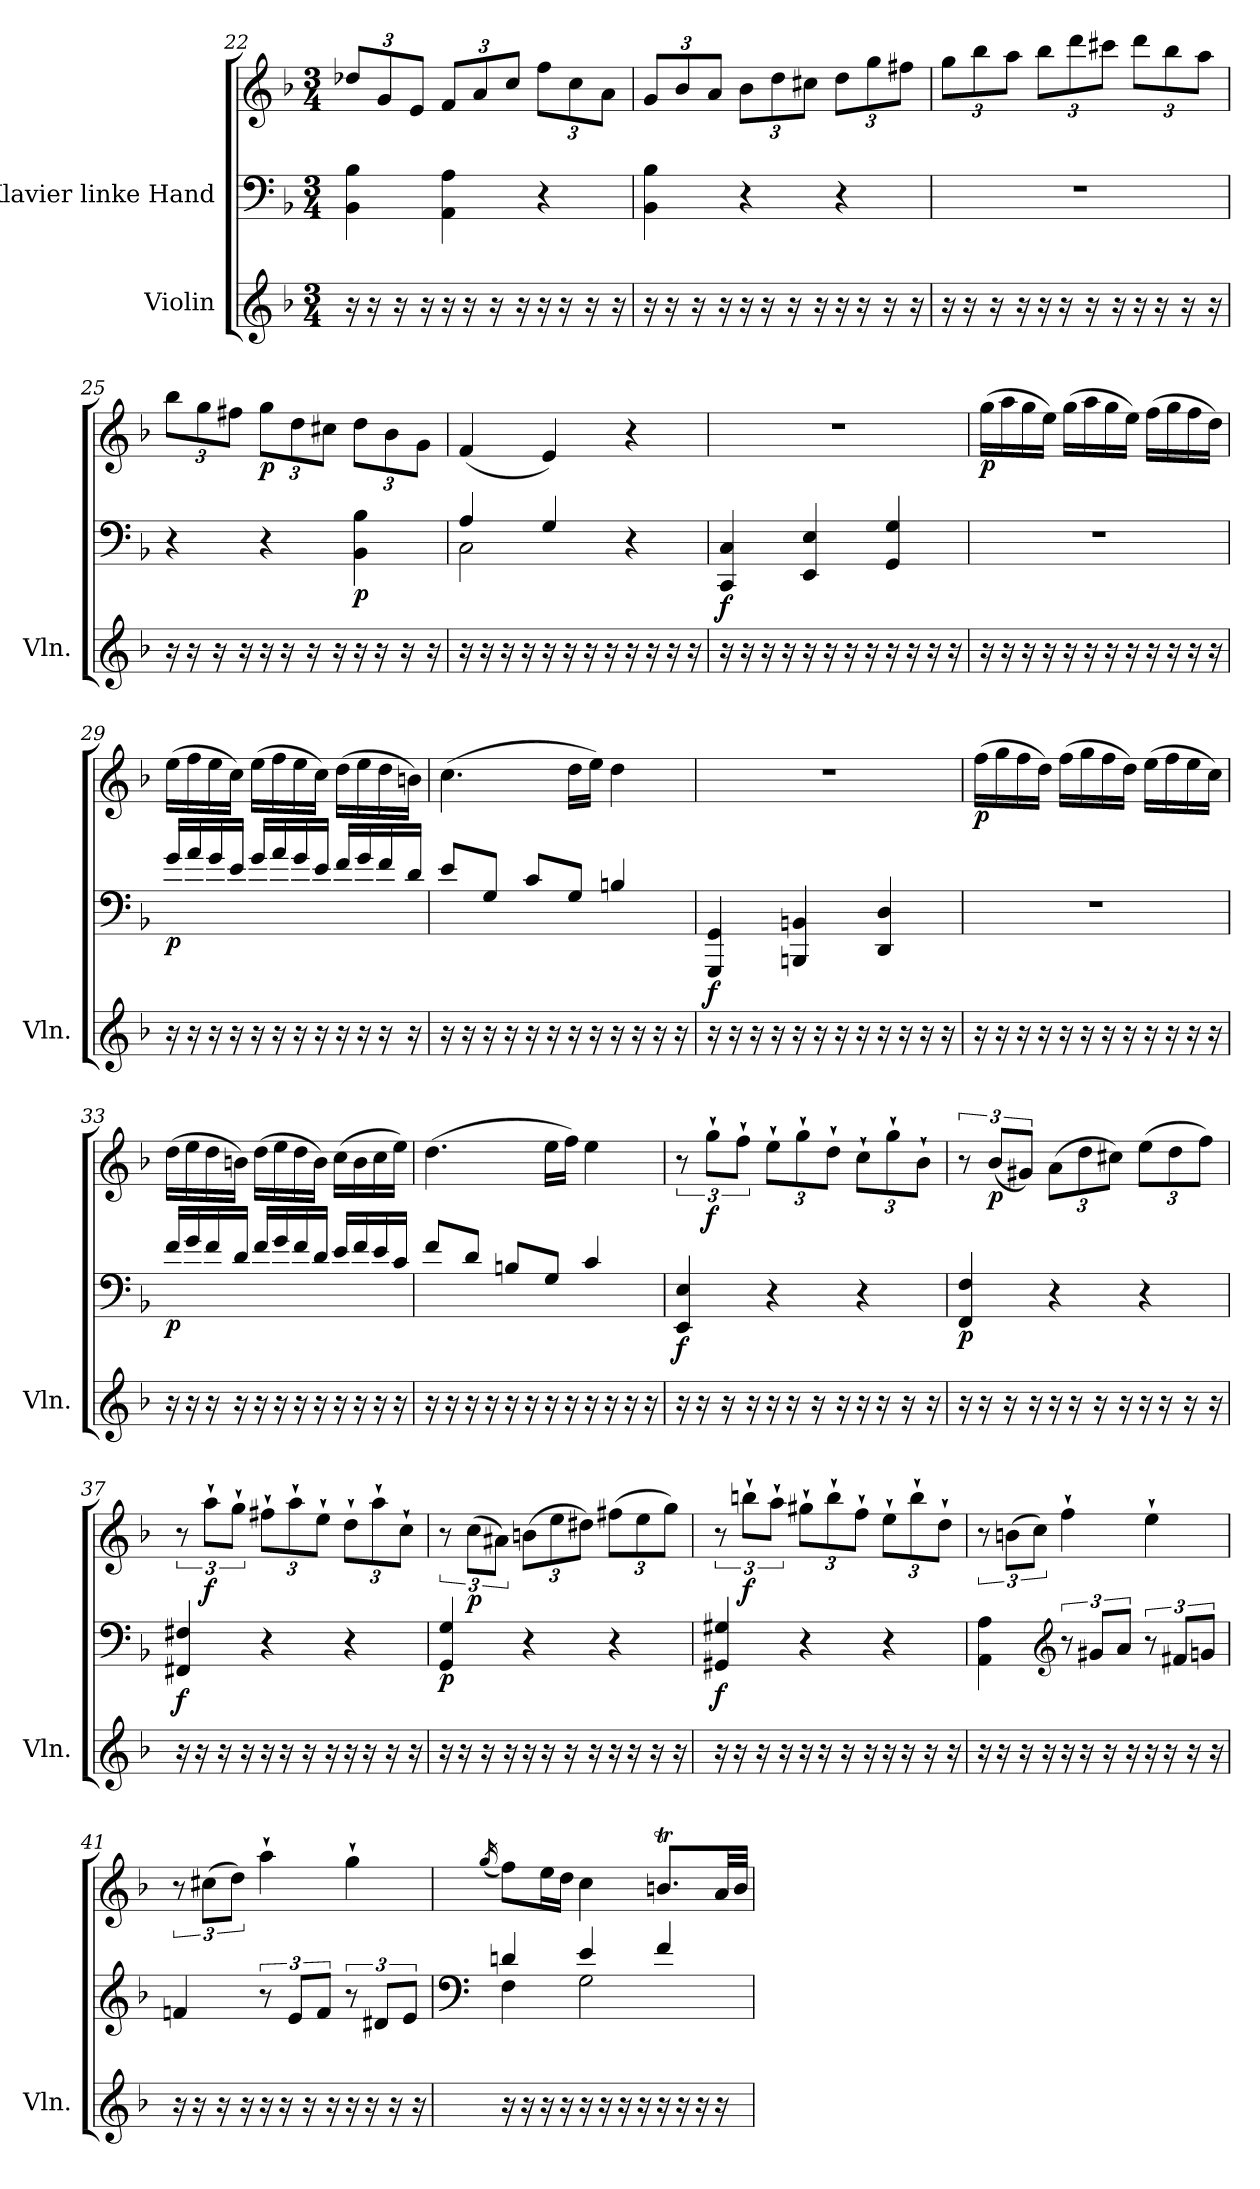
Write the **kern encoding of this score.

**kern	**kern	**kern	**dynam
*part2	*part1	*part1	*part1
*staff3	*staff2	*staff1	*staff1/2
*I"Violin	*I"Klavier linke Hand	*	*
*I'Vln.	*	*	*
!!LO:LB:g=z
*clefG2	*clefF4	*clefG2	*
*k[b-]	*k[b-]	*k[b-]	*
*M3/4	*M3/4	*M3/4	*
*	*	*Xbrackettup	*
=22	=22	=22	=22
16r	4BB-\ 4B-\	12dd-X/L	.
16r	.	.	.
.	.	12g/	.
16r	.	.	.
.	.	12e/J	.
16r	.	.	.
16r	4AA\ 4A\	12f/L	.
16r	.	.	.
.	.	12a/	.
16r	.	.	.
.	.	12cc/J	.
16r	.	.	.
16r	4r	12ff\L	.
16r	.	.	.
.	.	12cc\	.
16r	.	.	.
.	.	12a\J	.
16r	.	.	.
=23	=23	=23	=23
16r	4BB-\ 4B-\	12g/L	.
16r	.	.	.
.	.	12b-/	.
16r	.	.	.
.	.	12a/J	.
16r	.	.	.
16r	4r	12b-\L	.
16r	.	.	.
.	.	12dd\	.
16r	.	.	.
.	.	12cc#X\J	.
16r	.	.	.
16r	4r	12dd\L	.
16r	.	.	.
.	.	12gg\	.
16r	.	.	.
.	.	12ff#X\J	.
16r	.	.	.
=24	=24	=24	=24
16r	2.r	12gg\L	.
16r	.	.	.
.	.	12bb-\	.
16r	.	.	.
.	.	12aa\J	.
16r	.	.	.
16r	.	12bb-\L	.
16r	.	.	.
.	.	12ddd\	.
16r	.	.	.
.	.	12ccc#X\J	.
16r	.	.	.
16r	.	12ddd\L	.
16r	.	.	.
.	.	12bb-\	.
16r	.	.	.
.	.	12aa\J	.
16r	.	.	.
!!LO:PB:g=z
=25	=25	=25	=25
16r	4r	12bb-\L	.
16r	.	.	.
.	.	12gg\	.
16r	.	.	.
.	.	12ff#X\J	.
16r	.	.	.
!	!	!	!LO:DY:b
16r	4r	12gg\L	p
16r	.	.	.
.	.	12dd\	.
16r	.	.	.
.	.	12cc#X\J	.
16r	.	.	.
!	!	!	!LO:DY:b=2
16r	4BB-\ 4B-\	12dd\L	p
16r	.	.	.
.	.	12b-\	.
16r	.	.	.
.	.	12g\J	.
16r	.	.	.
=26	=26	=26	=26
*	*^	*	*
16r	4A/	2C\	(<4f/	.
16r	.	.	.	.
16r	.	.	.	.
16r	.	.	.	.
16r	4G/	.	4e/)	.
16r	.	.	.	.
16r	.	.	.	.
16r	.	.	.	.
16r	4r	4ryy	4r	.
16r	.	.	.	.
16r	.	.	.	.
16r	.	.	.	.
*	*v	*v	*	*
=27	=27	=27	=27
!	!	!	!LO:DY:b=2
16r	4CC/ 4C/	2.r	f
16r	.	.	.
16r	.	.	.
16r	.	.	.
16r	4EE/ 4E/	.	.
16r	.	.	.
16r	.	.	.
16r	.	.	.
16r	4GG/ 4G/	.	.
16r	.	.	.
16r	.	.	.
16r	.	.	.
=28	=28	=28	=28
!	!	!	!LO:DY:b
16r	2.r	(>16gg\LL	p
16r	.	16aa\	.
16r	.	16gg\	.
16r	.	16ee\JJ)	.
16r	.	(>16gg\LL	.
16r	.	16aa\	.
16r	.	16gg\	.
16r	.	16ee\JJ)	.
16r	.	(>16ff\LL	.
16r	.	16gg\	.
16r	.	16ff\	.
16r	.	16dd\JJ)	.
!!LO:LB:g=z
=29	=29	=29	=29
!	!	!	!LO:DY:b=2
16r	16g/LL	(>16ee\LL	p
16r	16a/	16ff\	.
16r	16g/	16ee\	.
16r	16e/JJ	16cc\JJ)	.
16r	16g/LL	(>16ee\LL	.
16r	16a/	16ff\	.
16r	16g/	16ee\	.
16r	16e/JJ	16cc\JJ)	.
16r	16f/LL	(>16dd\LL	.
16r	16g/	16ee\	.
16r	16f/	16dd\	.
16r	16d/JJ	16bn\JJ)	.
=30	=30	=30	=30
16r	8e/L	(>4.cc\	.
16r	.	.	.
16r	8G/J	.	.
16r	.	.	.
16r	8c/L	.	.
16r	.	.	.
16r	8G/J	16dd\LL	.
16r	.	16ee\JJ)	.
16r	4Bn/	4dd\	.
16r	.	.	.
16r	.	.	.
16r	.	.	.
=31	=31	=31	=31
!	!	!	!LO:DY:b=2
16r	4GGG/ 4GG/	2.r	f
16r	.	.	.
16r	.	.	.
16r	.	.	.
16r	4BBBn/ 4BBn/	.	.
16r	.	.	.
16r	.	.	.
16r	.	.	.
16r	4DD/ 4D/	.	.
16r	.	.	.
16r	.	.	.
16r	.	.	.
=32	=32	=32	=32
!	!	!	!LO:DY:b
16r	2.r	(>16ff\LL	p
16r	.	16gg\	.
16r	.	16ff\	.
16r	.	16dd\JJ)	.
16r	.	(>16ff\LL	.
16r	.	16gg\	.
16r	.	16ff\	.
16r	.	16dd\JJ)	.
16r	.	(>16ee\LL	.
16r	.	16ff\	.
16r	.	16ee\	.
16r	.	16cc\JJ)	.
!!LO:LB:g=z
=33	=33	=33	=33
!	!	!	!LO:DY:b=2
16r	16f/LL	(>16dd\LL	p
16r	16g/	16ee\	.
16r	16f/	16dd\	.
16r	16d/JJ	16bn\JJ)	.
16r	16f/LL	(>16dd\LL	.
16r	16g/	16ee\	.
16r	16f/	16dd\	.
16r	16d/JJ	16b\JJ)	.
16r	16e/LL	(>16cc\LL	.
16r	16f/	16b\	.
16r	16e/	16cc\	.
16r	16c/JJ	16ee\JJ)	.
=34	=34	=34	=34
16r	8f/L	(>4.dd\	.
16r	.	.	.
16r	8d/J	.	.
16r	.	.	.
16r	8Bn/L	.	.
16r	.	.	.
16r	8G/J	16ee\LL	.
16r	.	16ff\JJ)	.
16r	4c/	4ee\	.
16r	.	.	.
16r	.	.	.
16r	.	.	.
=35	=35	=35	=35
*	*	*brackettup	*
!	!	!	!LO:DY:b=2
16r	4EE/ 4E/	12r	f
16r	.	.	.
!	!	!	!LO:DY:b
.	.	12gg`\L	f
16r	.	.	.
.	.	12ff`\J	.
16r	.	.	.
*	*	*Xbrackettup	*
16r	4r	12ee`\L	.
16r	.	.	.
.	.	12gg`\	.
16r	.	.	.
.	.	12dd`\J	.
16r	.	.	.
16r	4r	12cc`\L	.
16r	.	.	.
.	.	12gg`\	.
16r	.	.	.
.	.	12b-`\J	.
16r	.	.	.
!!LO:LB:g=z
=36	=36	=36	=36
*	*	*brackettup	*
!	!	!	!LO:DY:b=2
16r	4FF/ 4F/	12r	p
16r	.	.	.
!	!	!	!LO:DY:b
.	.	(<12b-/L	p
16r	.	.	.
.	.	12g#X/J)	.
16r	.	.	.
*	*	*Xbrackettup	*
16r	4r	(>12a\L	.
16r	.	.	.
.	.	12dd\	.
16r	.	.	.
.	.	12cc#X\J)	.
16r	.	.	.
16r	4r	(>12ee\L	.
16r	.	.	.
.	.	12dd\	.
16r	.	.	.
.	.	12ff\J)	.
16r	.	.	.
=37	=37	=37	=37
*	*	*brackettup	*
!	!	!	!LO:DY:b=2
16r	4FF#X/ 4F#X/	12r	f
16r	.	.	.
!	!	!	!LO:DY:b
.	.	12aa`\L	f
16r	.	.	.
.	.	12gg`\J	.
16r	.	.	.
*	*	*Xbrackettup	*
16r	4r	12ff#X`\L	.
16r	.	.	.
.	.	12aa`\	.
16r	.	.	.
.	.	12ee`\J	.
16r	.	.	.
16r	4r	12dd`\L	.
16r	.	.	.
.	.	12aa`\	.
16r	.	.	.
.	.	12cc`\J	.
16r	.	.	.
=38	=38	=38	=38
*	*	*brackettup	*
!	!	!	!LO:DY:b=2
16r	4GG/ 4G/	12r	p
16r	.	.	.
!	!	!	!LO:DY:b
.	.	(>12cc\L	p
16r	.	.	.
.	.	12a#X\J)	.
16r	.	.	.
*	*	*Xbrackettup	*
16r	4r	(>12bn\L	.
16r	.	.	.
.	.	12ee\	.
16r	.	.	.
.	.	12dd#X\J)	.
16r	.	.	.
16r	4r	(>12ff#X\L	.
16r	.	.	.
.	.	12ee\	.
16r	.	.	.
.	.	12gg\J)	.
16r	.	.	.
!!LO:PB:g=z
=39	=39	=39	=39
*	*	*brackettup	*
!	!	!	!LO:DY:b=2
16r	4GG#X/ 4G#X/	12r	f
16r	.	.	.
!	!	!	!LO:DY:b
.	.	12bbn`\L	f
16r	.	.	.
.	.	12aa`\J	.
16r	.	.	.
*	*	*Xbrackettup	*
16r	4r	12gg#X`\L	.
16r	.	.	.
.	.	12bb`\	.
16r	.	.	.
.	.	12ff`\J	.
16r	.	.	.
16r	4r	12ee`\L	.
16r	.	.	.
.	.	12bb`\	.
16r	.	.	.
.	.	12dd`\J	.
16r	.	.	.
=40	=40	=40	=40
*	*	*brackettup	*
16r	4AA\ 4A\	12r	.
16r	.	.	.
.	.	(>12bn\L	.
16r	.	.	.
.	.	12cc\J)	.
16r	.	.	.
*	*clefG2	*	*
16r	12r	4ff`\	.
16r	.	.	.
.	12g#X/L	.	.
16r	.	.	.
.	12a/J	.	.
16r	.	.	.
16r	12r	4ee`\	.
16r	.	.	.
.	12f#X/L	.	.
16r	.	.	.
.	12gn/J	.	.
16r	.	.	.
=41	=41	=41	=41
16r	4fn/	12r	.
16r	.	.	.
.	.	(>12cc#X\L	.
16r	.	.	.
.	.	12dd\J)	.
16r	.	.	.
16r	12r	4aa`\	.
16r	.	.	.
.	12e/L	.	.
16r	.	.	.
.	12f/J	.	.
16r	.	.	.
16r	12r	4gg`\	.
16r	.	.	.
.	12d#X/L	.	.
16r	.	.	.
.	12e/J	.	.
16r	.	.	.
!!LO:LB:g=z
=42	=42	=42	=42
*	*clefF4	*	*
.	.	(<16qgg/	.
*	*^	*	*
16r	4dn/	4F\	8ff\L)	.
16r	.	.	.	.
16r	.	.	16ee\L	.
16r	.	.	16dd\JJ	.
16r	4e/	2G\	4cc\	.
16r	.	.	.	.
16r	.	.	.	.
16r	.	.	.	.
16r	4f/	.	8.bnt/L	.
16r	.	.	.	.
16r	.	.	.	.
16r	.	.	32a/LL	.
.	.	.	32b/JJJ	.
*	*v	*v	*	*
=	=	=	=
*-	*-	*-	*-
